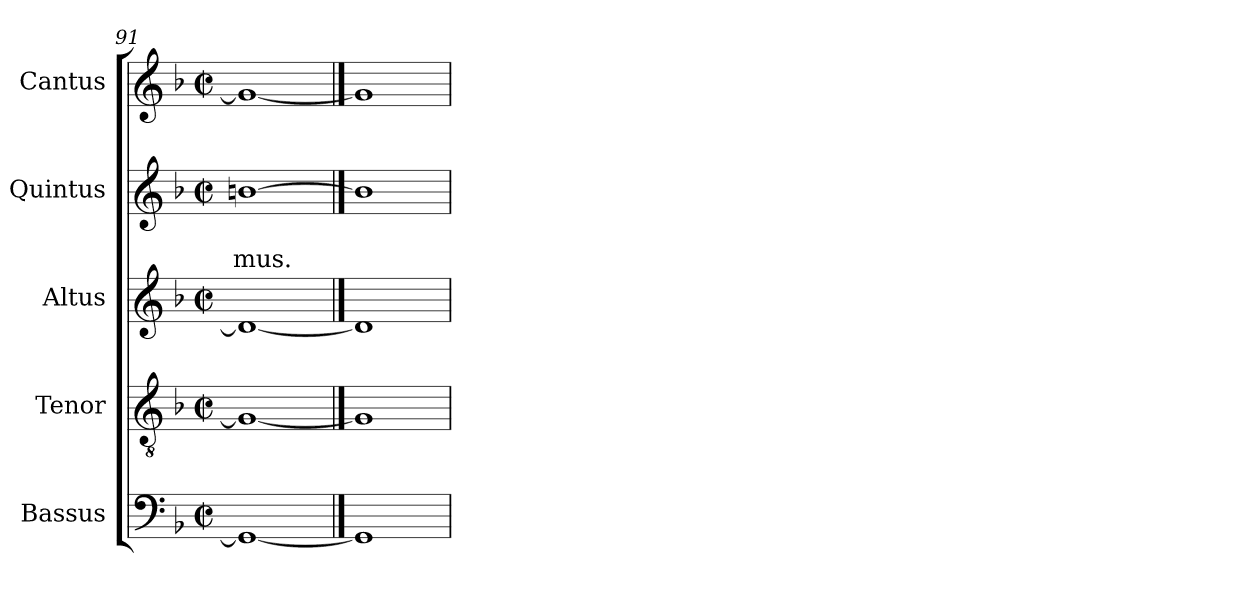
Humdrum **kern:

**kern	**text	**kern	**text	**kern	**text	**kern	**text	**text	**kern
*part5	*part5	*part4	*part4	*part3	*part3	*part2	*part2	*part2	*part1
*staff5	*staff5	*staff4	*staff4	*staff3	*staff3	*staff2	*staff2	*staff2	*staff1
*I"Bassus	*	*I"Tenor	*	*I"Altus	*	*I"Quintus	*	*	*I"Cantus
*clefF4	*	*clefGv2	*	*clefG2	*	*clefG2	*	*	*clefG2
*k[b-]	*	*k[b-]	*	*k[b-]	*	*k[b-]	*	*	*k[b-]
*F:	*	*F:	*	*F:	*	*F:	*	*	*F:
*M2/2	*	*M2/2	*	*M2/2	*	*M2/2	*	*	*M2/2
*met(c|)	*	*met(c|)	*	*met(c|)	*	*met(c|)	*	*	*met(c|)
=91	=91	=91	=91	=91	=91	=91	=91	=91	=91
!	!	!	!	!	!	!	!	!LO:LY:b	!
1GG_	.	1G_	.	1d_	.	[1bn	.	mus.	1g_
==92	==92	==92	==92	==92	==92	==92	==92	==92	==92
1GG]	.	1G]	.	1d]	.	1b]	.	.	1g]
=	=	=	=	=	=	=	=	=	=
*-	*-	*-	*-	*-	*-	*-	*-	*-	*-
